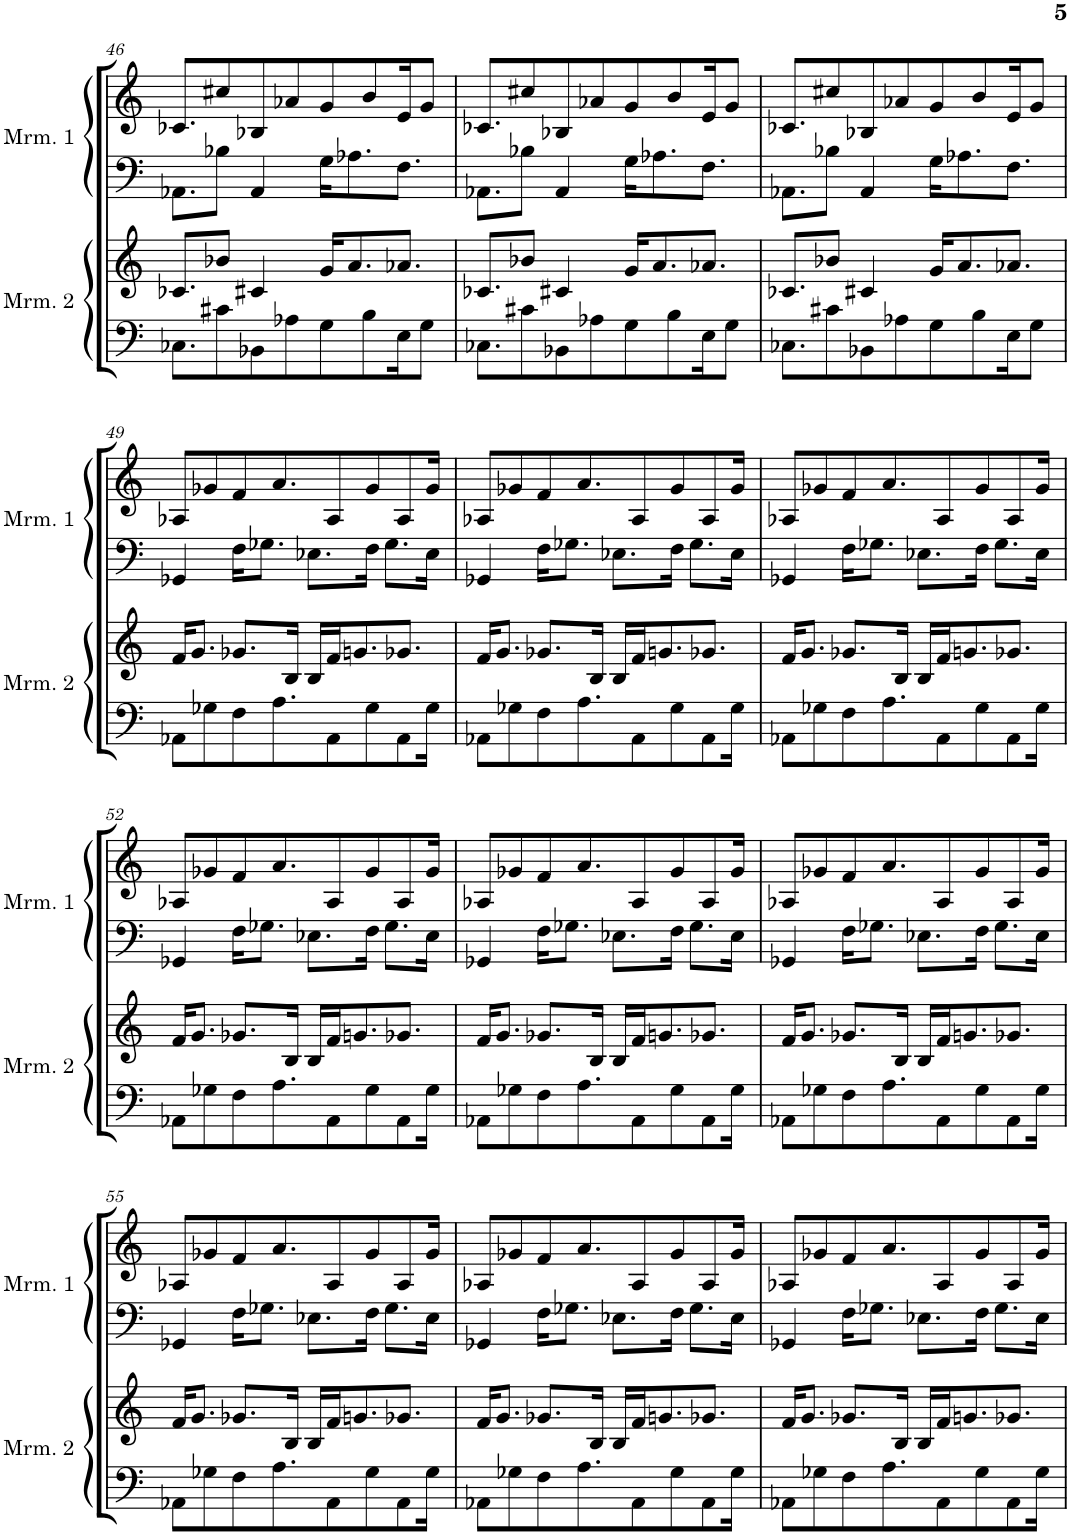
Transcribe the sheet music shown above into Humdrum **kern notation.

**kern	**kern	**kern	**kern
*part4	*part3	*part2	*part1
*staff4	*staff3	*staff2	*staff1
*I"Marimba 2	*I"Marimba 2	*I"Marimba 1	*I"Marimba 1
*I'Mrm. 2	*I'Mrm. 2	*I'Mrm. 1	*I'Mrm. 1
!!LO:PB:g=z
*clefF4	*clefG2	*clefF4	*clefG2
*k[]	*k[]	*k[]	*k[]
*M4/4	*M4/4	*M4/4	*M4/4
=46	=46	=46	=46
8.C-X\L	8.c-X/L	8.AA-X\L	8.c-X/L
8c#X\	8b-X/J	8B-X\J	8cc#X/
8BB-X\	4c#X/	4AA-/	8B-X/
8A-X\	.	.	8a-X/
8G\	16g/KL	16G\KL	8g/
.	8.a/	8.A-X\	.
8B\	.	.	8b/
16E\K	8.a-X/J	8.F\J	16e/K
8G\J	.	.	8g/J
=47	=47	=47	=47
8.C-X\L	8.c-X/L	8.AA-X\L	8.c-X/L
8c#X\	8b-X/J	8B-X\J	8cc#X/
8BB-X\	4c#X/	4AA-/	8B-X/
8A-X\	.	.	8a-X/
8G\	16g/KL	16G\KL	8g/
.	8.a/	8.A-X\	.
8B\	.	.	8b/
16E\K	8.a-X/J	8.F\J	16e/K
8G\J	.	.	8g/J
=48	=48	=48	=48
8.C-X\L	8.c-X/L	8.AA-X\L	8.c-X/L
8c#X\	8b-X/J	8B-X\J	8cc#X/
8BB-X\	4c#X/	4AA-/	8B-X/
8A-X\	.	.	8a-X/
8G\	16g/KL	16G\KL	8g/
.	8.a/	8.A-X\	.
8B\	.	.	8b/
16E\K	8.a-X/J	8.F\J	16e/K
8G\J	.	.	8g/J
!!LO:LB:g=z
=49	=49	=49	=49
8AA-X\L	16f/KL	4GG-X/	8A-X/L
.	8.g/J	.	.
8G-X\	.	.	8g-X/
8F\	8.g-X/L	16F\KL	8f/
.	.	8.G-X\J	.
8.A\	.	.	8.a/
.	16B/Jk	.	.
.	16B/LL	8.E-X\L	.
8AA-\	16f/J	.	8A-/
.	8.gn/	.	.
8G-\	.	16F\Jk	8g-/
.	.	8.G-\L	.
8AA-\	8.g-X/J	.	8A-/
16G-\Jk	.	16E-\Jk	16g-/Jk
=50	=50	=50	=50
8AA-X\L	16f/KL	4GG-X/	8A-X/L
.	8.g/J	.	.
8G-X\	.	.	8g-X/
8F\	8.g-X/L	16F\KL	8f/
.	.	8.G-X\J	.
8.A\	.	.	8.a/
.	16B/Jk	.	.
.	16B/LL	8.E-X\L	.
8AA-\	16f/J	.	8A-/
.	8.gn/	.	.
8G-\	.	16F\Jk	8g-/
.	.	8.G-\L	.
8AA-\	8.g-X/J	.	8A-/
16G-\Jk	.	16E-\Jk	16g-/Jk
=51	=51	=51	=51
8AA-X\L	16f/KL	4GG-X/	8A-X/L
.	8.g/J	.	.
8G-X\	.	.	8g-X/
8F\	8.g-X/L	16F\KL	8f/
.	.	8.G-X\J	.
8.A\	.	.	8.a/
.	16B/Jk	.	.
.	16B/LL	8.E-X\L	.
8AA-\	16f/J	.	8A-/
.	8.gn/	.	.
8G-\	.	16F\Jk	8g-/
.	.	8.G-\L	.
8AA-\	8.g-X/J	.	8A-/
16G-\Jk	.	16E-\Jk	16g-/Jk
!!LO:LB:g=z
=52	=52	=52	=52
8AA-X\L	16f/KL	4GG-X/	8A-X/L
.	8.g/J	.	.
8G-X\	.	.	8g-X/
8F\	8.g-X/L	16F\KL	8f/
.	.	8.G-X\J	.
8.A\	.	.	8.a/
.	16B/Jk	.	.
.	16B/LL	8.E-X\L	.
8AA-\	16f/J	.	8A-/
.	8.gn/	.	.
8G-\	.	16F\Jk	8g-/
.	.	8.G-\L	.
8AA-\	8.g-X/J	.	8A-/
16G-\Jk	.	16E-\Jk	16g-/Jk
=53	=53	=53	=53
8AA-X\L	16f/KL	4GG-X/	8A-X/L
.	8.g/J	.	.
8G-X\	.	.	8g-X/
8F\	8.g-X/L	16F\KL	8f/
.	.	8.G-X\J	.
8.A\	.	.	8.a/
.	16B/Jk	.	.
.	16B/LL	8.E-X\L	.
8AA-\	16f/J	.	8A-/
.	8.gn/	.	.
8G-\	.	16F\Jk	8g-/
.	.	8.G-\L	.
8AA-\	8.g-X/J	.	8A-/
16G-\Jk	.	16E-\Jk	16g-/Jk
=54	=54	=54	=54
8AA-X\L	16f/KL	4GG-X/	8A-X/L
.	8.g/J	.	.
8G-X\	.	.	8g-X/
8F\	8.g-X/L	16F\KL	8f/
.	.	8.G-X\J	.
8.A\	.	.	8.a/
.	16B/Jk	.	.
.	16B/LL	8.E-X\L	.
8AA-\	16f/J	.	8A-/
.	8.gn/	.	.
8G-\	.	16F\Jk	8g-/
.	.	8.G-\L	.
8AA-\	8.g-X/J	.	8A-/
16G-\Jk	.	16E-\Jk	16g-/Jk
!!LO:LB:g=z
=55	=55	=55	=55
8AA-X\L	16f/KL	4GG-X/	8A-X/L
.	8.g/J	.	.
8G-X\	.	.	8g-X/
8F\	8.g-X/L	16F\KL	8f/
.	.	8.G-X\J	.
8.A\	.	.	8.a/
.	16B/Jk	.	.
.	16B/LL	8.E-X\L	.
8AA-\	16f/J	.	8A-/
.	8.gn/	.	.
8G-\	.	16F\Jk	8g-/
.	.	8.G-\L	.
8AA-\	8.g-X/J	.	8A-/
16G-\Jk	.	16E-\Jk	16g-/Jk
=56	=56	=56	=56
8AA-X\L	16f/KL	4GG-X/	8A-X/L
.	8.g/J	.	.
8G-X\	.	.	8g-X/
8F\	8.g-X/L	16F\KL	8f/
.	.	8.G-X\J	.
8.A\	.	.	8.a/
.	16B/Jk	.	.
.	16B/LL	8.E-X\L	.
8AA-\	16f/J	.	8A-/
.	8.gn/	.	.
8G-\	.	16F\Jk	8g-/
.	.	8.G-\L	.
8AA-\	8.g-X/J	.	8A-/
16G-\Jk	.	16E-\Jk	16g-/Jk
=57	=57	=57	=57
8AA-X\L	16f/KL	4GG-X/	8A-X/L
.	8.g/J	.	.
8G-X\	.	.	8g-X/
8F\	8.g-X/L	16F\KL	8f/
.	.	8.G-X\J	.
8.A\	.	.	8.a/
.	16B/Jk	.	.
.	16B/LL	8.E-X\L	.
8AA-\	16f/J	.	8A-/
.	8.gn/	.	.
8G-\	.	16F\Jk	8g-/
.	.	8.G-\L	.
8AA-\	8.g-X/J	.	8A-/
16G-\Jk	.	16E-\Jk	16g-/Jk
=	=	=	=
*-	*-	*-	*-
